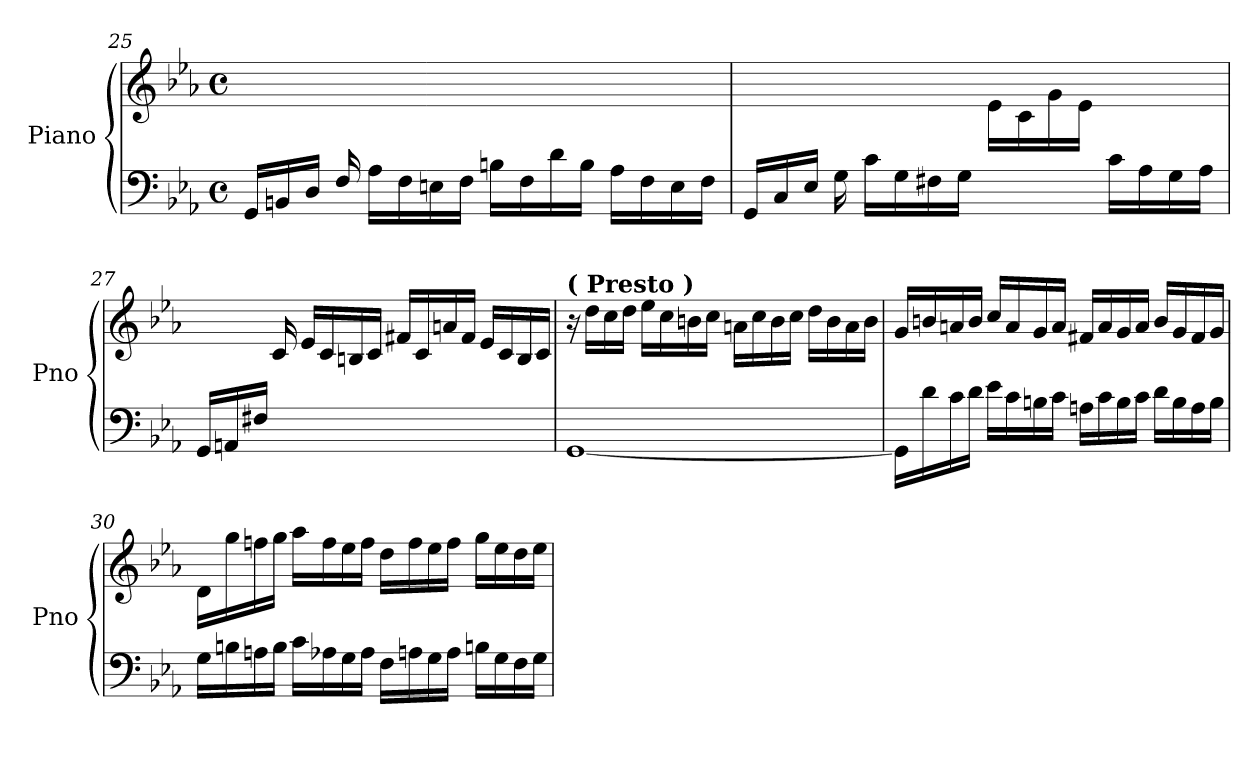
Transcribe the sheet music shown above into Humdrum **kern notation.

**kern	**kern
*part1	*part1
*staff2	*staff1
*I"Piano	*
*I'Pno	*
*clefF4	*clefG2
*k[b-e-a-]	*k[b-e-a-]
*M4/4	*M4/4
*met(c)	*met(c)
=25	=25
16GG/LL	1ryy
16BBn/	.
16D/JJ	.
16F/	.
16A-\LL	.
16F\	.
16En\	.
16F\JJ	.
16Bn\LL	.
16F\	.
16d\	.
16B\JJ	.
16A-\LL	.
16F\	.
16E\	.
16F\JJ	.
!!LO:LB:g=z
=26	=26
*	*^
16GG/LL	1ryy	2ryy
16C/	.	.
16E-/JJ	.	.
16G\	.	.
16c\LL	.	.
16G\	.	.
16F#X\	.	.
16G\JJ	.	.
4ryy	.	16e-\LL
.	.	16c\
.	.	16g\
.	.	16e-\JJ
16c\LL	.	4ryy
16A-\	.	.
16G\	.	.
16A-\JJ	.	.
*	*v	*v
=27	=27
16GG/LL	8.ryy
16AAn/	.
16F#X/JJ	.
16ryy	16c/
4ryy	16e-/LL
.	16c/
.	16Bn/
.	16c/JJ
2ryy	16f#X/LL
.	16c/
.	16an/
.	16f#/JJ
.	16e-/LL
.	16c/
.	16B/
.	16c/JJ
!!LO:LB:g=z
=28	=28
!	!LO:TX:a:B:t=( Presto )
[1GG	16r
.	16dd\LL
.	16cc\
.	16dd\JJ
.	16ee-\LL
.	16cc\
.	16bn\
.	16cc\JJ
.	16an\LL
.	16cc\
.	16b\
.	16cc\JJ
.	16dd\LL
.	16b\
.	16a\
.	16b\JJ
=29	=29
16GG\LL]	16g/LL
16d\	16bn/
16c\	16an/
16d\JJ	16b/JJ
16e-\LL	16cc/LL
16c\	16a/
16Bn\	16g/
16c\JJ	16a/JJ
16An\LL	16f#X/LL
16c\	16a/
16B\	16g/
16c\JJ	16a/JJ
16d\LL	16b/LL
16B\	16g/
16A\	16f#/
16B\JJ	16g/JJ
!!LO:PB:g=z
=30	=30
16G\LL	16d\LL
16Bn\	16gg\
16An\	16ffn\
16B\JJ	16gg\JJ
16c\LL	16aa-\LL
16A-X\	16ff\
16G\	16ee-\
16A-\JJ	16ff\JJ
16F\LL	16dd\LL
16An\	16ff\
16G\	16ee-\
16A\JJ	16ff\JJ
16Bn\LL	16gg\LL
16G\	16ee-\
16F\	16dd\
16G\JJ	16ee-\JJ
=	=
*-	*-
